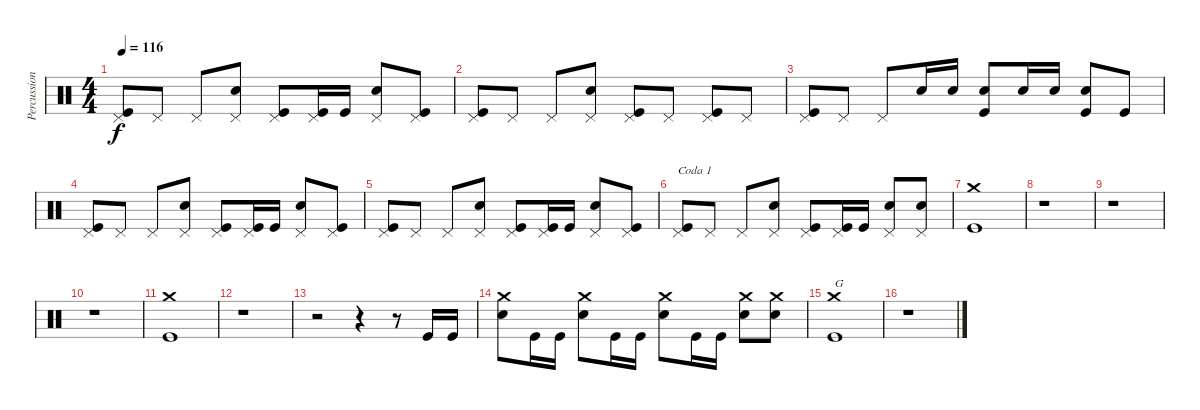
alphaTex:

\track ("Percussion" "Percussion") {instrument percussion}
\staff {score}
\articulation defaults
\ts (4 4)
\tempo 116
\clef neutral
\ks c
("Pedal Hi-Hat (hit)" "Kick (hit)").8{dy f} "Pedal Hi-Hat (hit)".8 "Pedal Hi-Hat (hit)".8 ("Pedal Hi-Hat (hit)" "Snare (hit) 2").8 ("Pedal Hi-Hat (hit)" "Kick (hit)").8 ("Pedal Hi-Hat (hit)" "Kick (hit)").16 "Kick (hit)".16 ("Pedal Hi-Hat (hit)" "Snare (hit) 2").8 ("Pedal Hi-Hat (hit)" "Kick (hit)").8 |
("Pedal Hi-Hat (hit)" "Kick (hit)").8 "Pedal Hi-Hat (hit)".8 "Pedal Hi-Hat (hit)".8 ("Pedal Hi-Hat (hit)" "Snare (hit) 2").8 ("Pedal Hi-Hat (hit)" "Kick (hit)").8 "Pedal Hi-Hat (hit)".8 ("Pedal Hi-Hat (hit)" "Kick (hit)").8 "Pedal Hi-Hat (hit)".8 |
("Pedal Hi-Hat (hit)" "Kick (hit)").8 "Pedal Hi-Hat (hit)".8 "Pedal Hi-Hat (hit)".8 "Snare (hit) 2".16 "Snare (hit) 2".16 ("Snare (hit) 2" "Kick (hit)").8 "Snare (hit) 2".16 "Snare (hit) 2".16 ("Snare (hit) 2" "Kick (hit)").8 "Kick (hit)".8 |
("Pedal Hi-Hat (hit)" "Kick (hit)").8 "Pedal Hi-Hat (hit)".8 "Pedal Hi-Hat (hit)".8 ("Pedal Hi-Hat (hit)" "Snare (hit) 2").8 ("Pedal Hi-Hat (hit)" "Kick (hit)").8 ("Pedal Hi-Hat (hit)" "Kick (hit)").16 "Kick (hit)".16 ("Pedal Hi-Hat (hit)" "Snare (hit) 2").8 ("Pedal Hi-Hat (hit)" "Kick (hit)").8 |
("Pedal Hi-Hat (hit)" "Kick (hit)").8 "Pedal Hi-Hat (hit)".8 "Pedal Hi-Hat (hit)".8 ("Pedal Hi-Hat (hit)" "Snare (hit) 2").8 ("Pedal Hi-Hat (hit)" "Kick (hit)").8 ("Pedal Hi-Hat (hit)" "Kick (hit)").16 "Kick (hit)".16 ("Pedal Hi-Hat (hit)" "Snare (hit) 2").8 ("Pedal Hi-Hat (hit)" "Kick (hit)").8 |
("Pedal Hi-Hat (hit)" "Kick (hit)").8{txt "Coda 1"} "Pedal Hi-Hat (hit)".8 "Pedal Hi-Hat (hit)".8 ("Pedal Hi-Hat (hit)" "Snare (hit) 2").8 ("Pedal Hi-Hat (hit)" "Kick (hit)").8 ("Pedal Hi-Hat (hit)" "Kick (hit)").16 "Kick (hit)".16{txt " "} ("Pedal Hi-Hat (hit)" "Snare (hit) 2").8 ("Pedal Hi-Hat (hit)" "Snare (hit) 2").8 |
("Crash medium (hit)" "Kick (hit)").1 |
r.1 |
r.1 |
r.1 |
("Crash medium (hit)" "Kick (hit)").1 |
r.1 |
r.2 r.4 r.8 "Kick (hit)".16 "Kick (hit)".16 |
("Crash medium (hit)" "Snare (hit) 2").8 "Kick (hit)".16 "Kick (hit)".16 ("Crash medium (hit)" "Snare (hit) 2").8 "Kick (hit)".16 "Kick (hit)".16 ("Crash medium (hit)" "Snare (hit) 2").8 "Kick (hit)".16 "Kick (hit)".16 ("Crash medium (hit)" "Snare (hit) 2").8 ("Crash medium (hit)" "Snare (hit) 2").8 |
("Crash medium (hit)" "Kick (hit)").1{txt "G"} |
r.1
